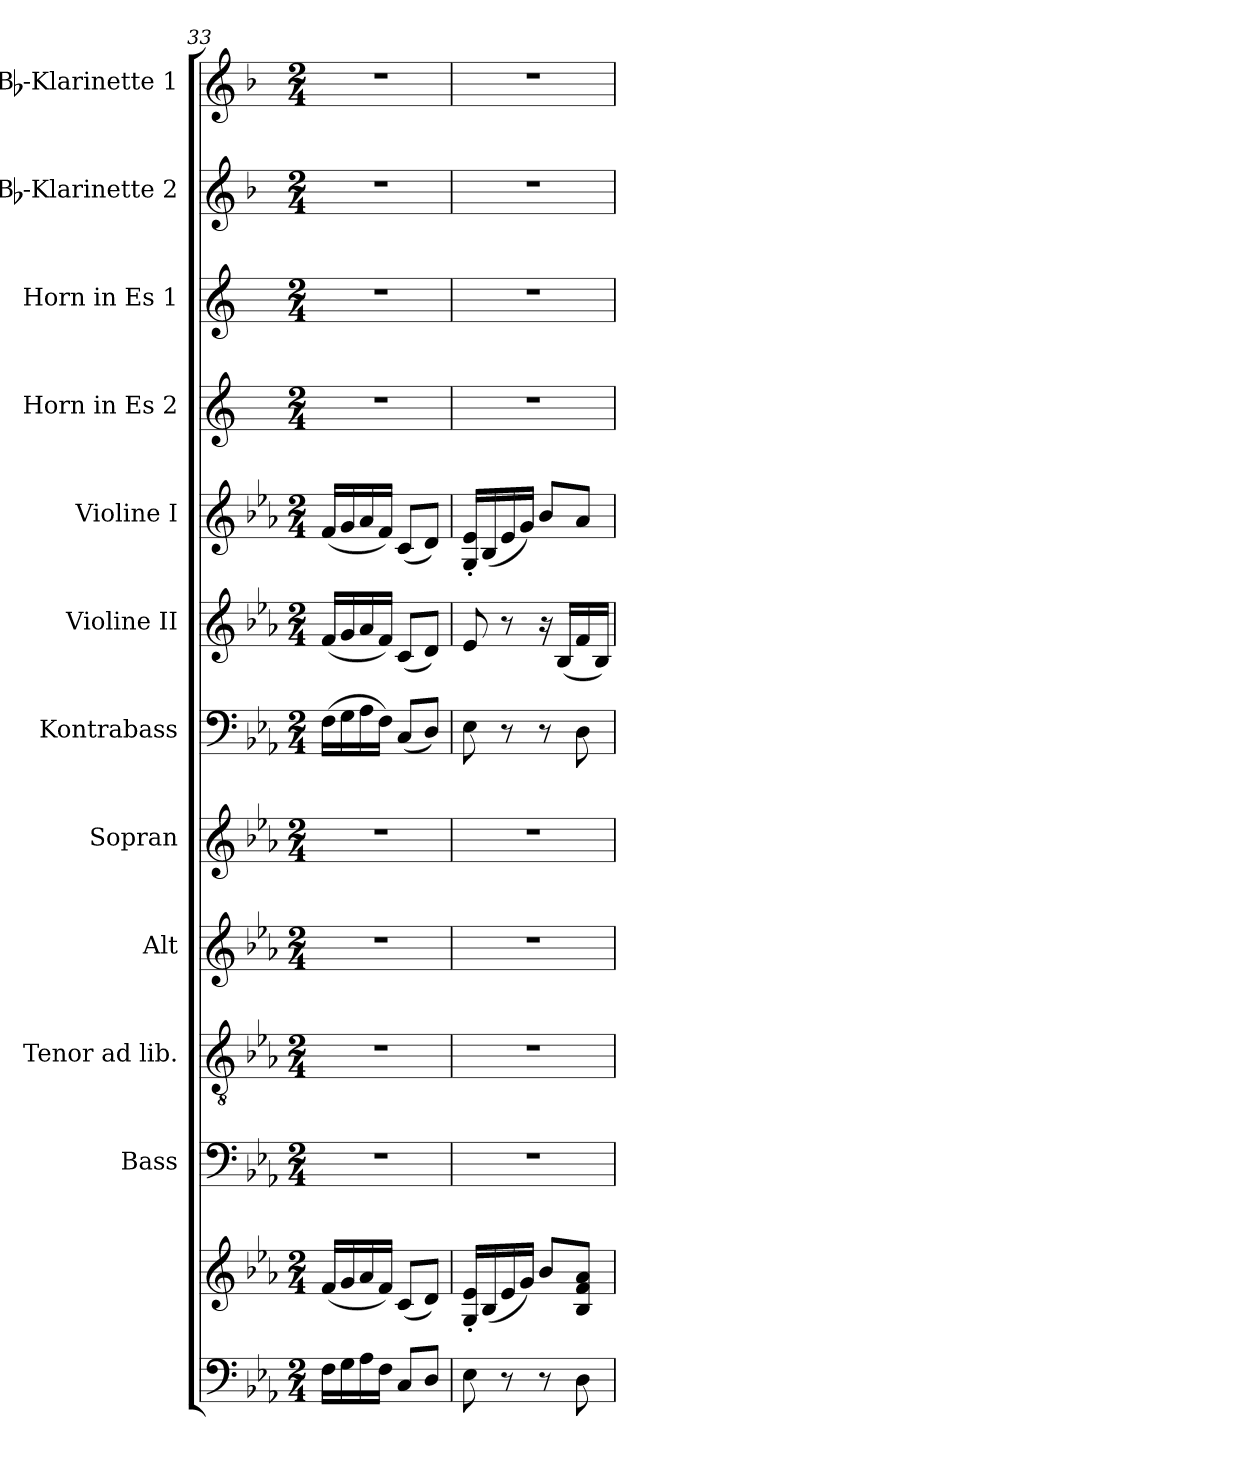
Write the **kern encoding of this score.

**kern	**kern	**kern	**kern	**kern	**kern	**kern	**kern	**kern	**kern	**kern	**kern	**kern
*part12	*part12	*part11	*part10	*part9	*part8	*part7	*part6	*part5	*part4	*part3	*part2	*part1
*staff13	*staff12	*staff11	*staff10	*staff9	*staff8	*staff7	*staff6	*staff5	*staff4	*staff3	*staff2	*staff1
*	*	*I"Bass	*I"Tenor ad lib.	*I"Alt	*I"Sopran	*I"Kontrabass	*I"Violine II	*I"Violine I	*I"Horn in Es 2	*I"Horn in Es 1	*I"Bb-Klarinette 2	*I"Bb-Klarinette 1
*	*	*I'B.	*I'T.	*I'A.	*I'S.	*I'Kb.	*I'Vl. II	*I'Vl. I	*	*	*I'Bb Kl. 2	*I'Bb Kl. 1
*clefF4	*clefG2	*clefF4	*clefGv2	*clefG2	*clefG2	*clefF4	*clefG2	*clefG2	*clefG2	*clefG2	*clefG2	*clefG2
*	*	*	*	*	*	*ITrd7c12	*	*	*ITrd5c9	*ITrd5c9	*ITrd1c2	*ITrd1c2
*k[b-e-a-]	*k[b-e-a-]	*k[b-e-a-]	*k[b-e-a-]	*k[b-e-a-]	*k[b-e-a-]	*k[b-e-a-]	*k[b-e-a-]	*k[b-e-a-]	*k[b-e-a-]	*k[b-e-a-]	*k[b-e-a-]	*k[b-e-a-]
*E-:	*E-:	*E-:	*E-:	*E-:	*E-:	*E-:	*E-:	*E-:	*E-:	*E-:	*E-:	*E-:
*M2/4	*M2/4	*M2/4	*M2/4	*M2/4	*M2/4	*M2/4	*M2/4	*M2/4	*M2/4	*M2/4	*M2/4	*M2/4
=33	=33	=33	=33	=33	=33	=33	=33	=33	=33	=33	=33	=33
16F\LL	(<16f/LL	2r	2r	2r	2r	(>16FF\LL	(<16f/LL	(<16f/LL	2r	2r	2r	2r
16G\	16g/	.	.	.	.	16GG\	16g/	16g/	.	.	.	.
16A-\	16a-/	.	.	.	.	16AA-\	16a-/	16a-/	.	.	.	.
16F\JJ	16f/JJ)	.	.	.	.	16FF\JJ)	16f/JJ)	16f/JJ)	.	.	.	.
8C/L	(<8c/L	.	.	.	.	(<8CC/L	(<8c/L	(<8c/L	.	.	.	.
8D/J	8d/J)	.	.	.	.	8DD/J)	8d/J)	8d/J)	.	.	.	.
=34	=34	=34	=34	=34	=34	=34	=34	=34	=34	=34	=34	=34
8E-\	16G/'< 16e-/'<LL	2r	2r	2r	2r	8EE-\	8e-/	16G/'< 16e-/'<LL	2r	2r	2r	2r
.	(<16B-/	.	.	.	.	.	.	(<16B-/	.	.	.	.
8r	16e-/	.	.	.	.	8r	8r	16e-/	.	.	.	.
.	16g/JJ)	.	.	.	.	.	.	16g/JJ)	.	.	.	.
8r	8b-/L	.	.	.	.	8r	16r	8b-/L	.	.	.	.
.	.	.	.	.	.	.	(<16B-/LL	.	.	.	.	.
8D\	8B-/ 8f/ 8a-/J	.	.	.	.	8DD\	16f/	8a-/J	.	.	.	.
.	.	.	.	.	.	.	16B-/JJ)	.	.	.	.	.
=	=	=	=	=	=	=	=	=	=	=	=	=
*-	*-	*-	*-	*-	*-	*-	*-	*-	*-	*-	*-	*-
